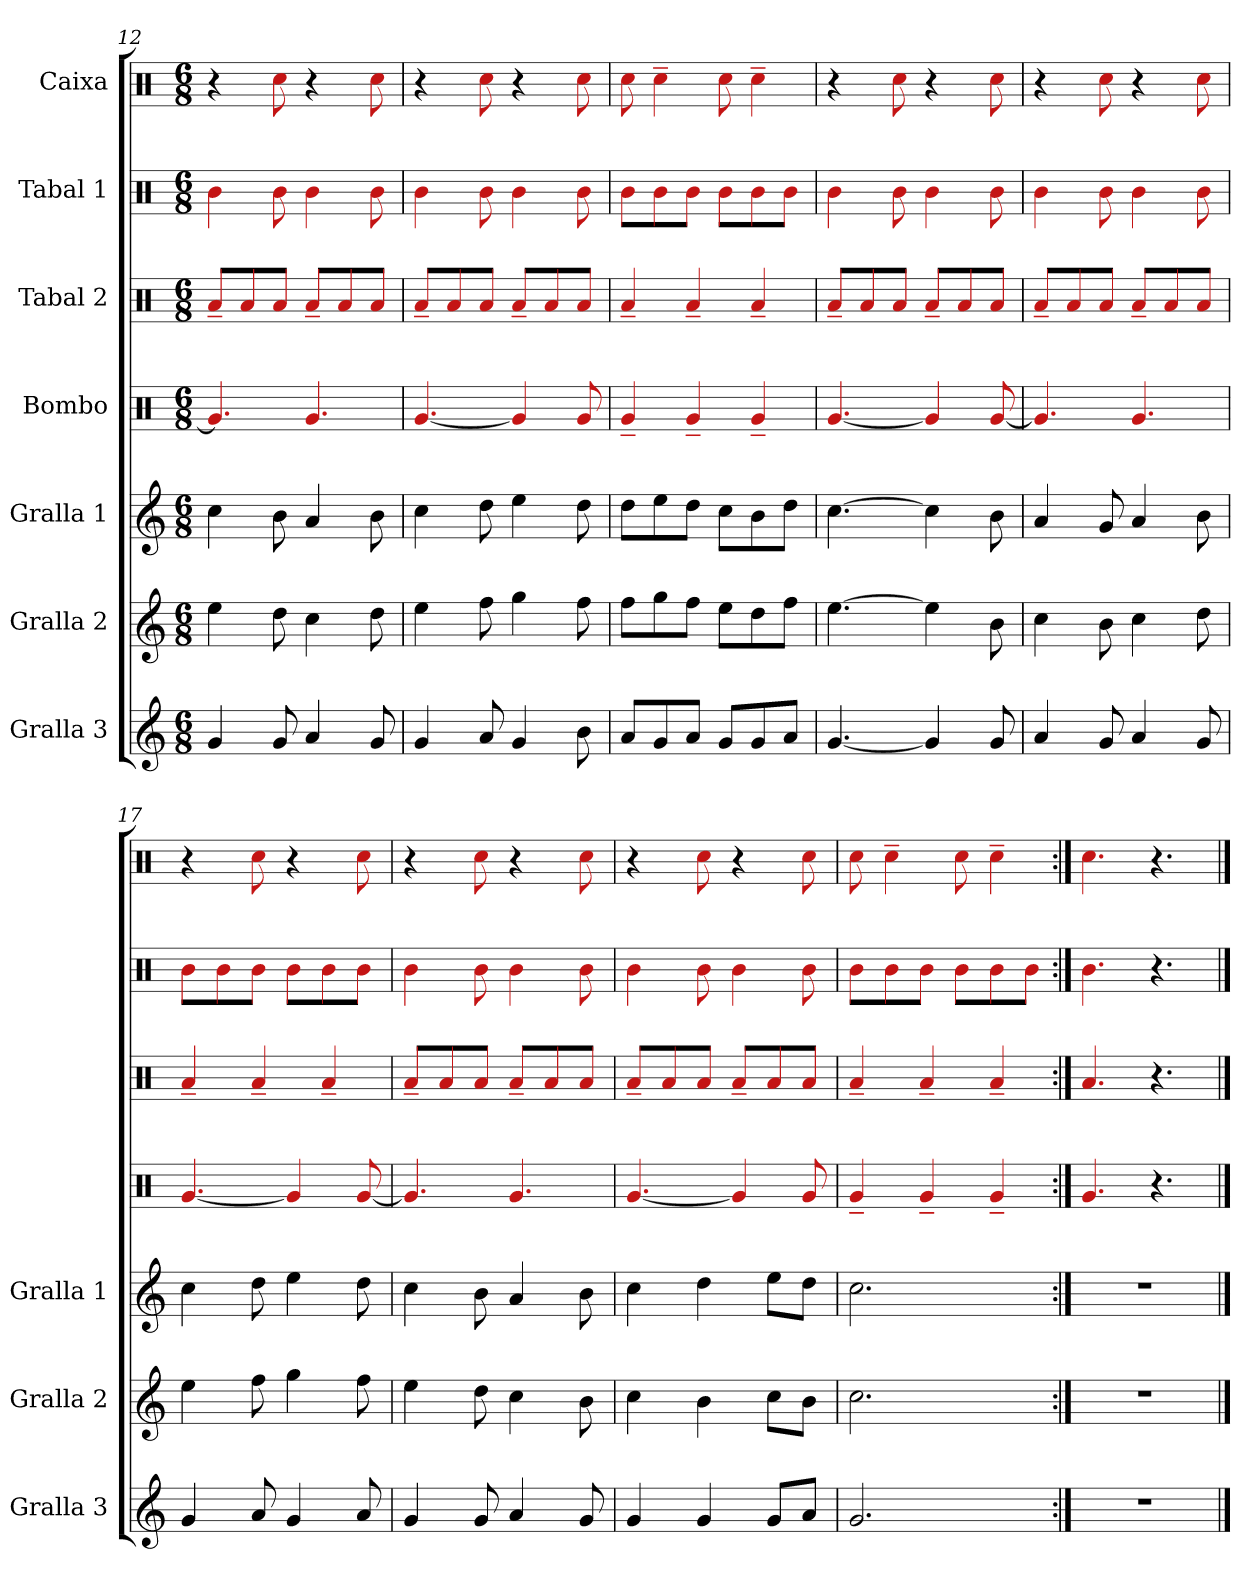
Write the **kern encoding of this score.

**kern	**kern	**kern	**kern	**kern	**kern	**kern
*part7	*part6	*part5	*part4	*part3	*part2	*part1
*staff7	*staff6	*staff5	*staff4	*staff3	*staff2	*staff1
*I"Gralla 3	*I"Gralla 2	*I"Gralla 1	*I"Bombo	*I"Tabal 2	*I"Tabal 1	*I"Caixa
*I'Gralla 3	*I'Gralla 2	*I'Gralla 1	*	*	*	*
*clefG2	*clefG2	*clefG2	*clefX	*clefX	*clefX	*clefX
*k[]	*k[]	*k[]	*k[]	*k[]	*k[]	*k[]
*M6/8	*M6/8	*M6/8	*M6/8	*M6/8	*M6/8	*M6/8
=12	=12	=12	=12	=12	=12	=12
4g/	4ee\	4cc\	4.g/]	8a~/L	4b\	4r
.	.	.	.	8a/	.	.
8g/	8dd\	8b\	.	8a/J	8b\	8cc\
4a/	4cc\	4a/	4.g/	8a~/L	4b\	4r
.	.	.	.	8a/	.	.
8g/	8dd\	8b\	.	8a/J	8b\	8cc\
!!LO:PB:g=z
=13	=13	=13	=13	=13	=13	=13
4g/	4ee\	4cc\	[4.g/	8a~/L	4b\	4r
.	.	.	.	8a/	.	.
8a/	8ff\	8dd\	.	8a/J	8b\	8cc\
4g/	4gg\	4ee\	4g/]	8a~/L	4b\	4r
.	.	.	.	8a/	.	.
8b\	8ff\	8dd\	8g/	8a/J	8b\	8cc\
=14	=14	=14	=14	=14	=14	=14
8a/L	8ff\L	8dd\L	4g~/	4a~/	8b\L	8cc\
8g/	8gg\	8ee\	.	.	8b\	4cc~\
8a/J	8ff\J	8dd\J	4g~/	4a~/	8b\J	.
8g/L	8ee\L	8cc\L	.	.	8b\L	8cc\
8g/	8dd\	8b\	4g~/	4a~/	8b\	4cc~\
8a/J	8ff\J	8dd\J	.	.	8b\J	.
=15	=15	=15	=15	=15	=15	=15
[4.g/	[4.ee\	[4.cc\	[4.g/	8a~/L	4b\	4r
.	.	.	.	8a/	.	.
.	.	.	.	8a/J	8b\	8cc\
4g/]	4ee\]	4cc\]	4g/]	8a~/L	4b\	4r
.	.	.	.	8a/	.	.
8g/	8b\	8b\	[8g/	8a/J	8b\	8cc\
=16	=16	=16	=16	=16	=16	=16
4a/	4cc\	4a/	4.g/]	8a~/L	4b\	4r
.	.	.	.	8a/	.	.
8g/	8b\	8g/	.	8a/J	8b\	8cc\
4a/	4cc\	4a/	4.g/	8a~/L	4b\	4r
.	.	.	.	8a/	.	.
8g/	8dd\	8b\	.	8a/J	8b\	8cc\
!!LO:PB:g=z
=17	=17	=17	=17	=17	=17	=17
4g/	4ee\	4cc\	[4.g/	4a~/	8b\L	4r
.	.	.	.	.	8b\	.
8a/	8ff\	8dd\	.	4a~/	8b\J	8cc\
4g/	4gg\	4ee\	4g/]	.	8b\L	4r
.	.	.	.	4a~/	8b\	.
8a/	8ff\	8dd\	[8g/	.	8b\J	8cc\
=18	=18	=18	=18	=18	=18	=18
4g/	4ee\	4cc\	4.g/]	8a~/L	4b\	4r
.	.	.	.	8a/	.	.
8g/	8dd\	8b\	.	8a/J	8b\	8cc\
4a/	4cc\	4a/	4.g/	8a~/L	4b\	4r
.	.	.	.	8a/	.	.
8g/	8b\	8b\	.	8a/J	8b\	8cc\
=19	=19	=19	=19	=19	=19	=19
4g/	4cc\	4cc\	[4.g/	8a~/L	4b\	4r
.	.	.	.	8a/	.	.
4g/	4b\	4dd\	.	8a/J	8b\	8cc\
.	.	.	4g/]	8a~/L	4b\	4r
8g/L	8cc\L	8ee\L	.	8a/	.	.
8a/J	8b\J	8dd\J	8g/	8a/J	8b\	8cc\
=20	=20	=20	=20	=20	=20	=20
2.g/	2.cc\	2.cc\	4g~/	4a~/	8b\L	8cc\
.	.	.	.	.	8b\	4cc~\
.	.	.	4g~/	4a~/	8b\J	.
.	.	.	.	.	8b\L	8cc\
.	.	.	4g~/	4a~/	8b\	4cc~\
.	.	.	.	.	8b\J	.
=21:|!	=21:|!	=21:|!	=21:|!	=21:|!	=21:|!	=21:|!
2.r	2.r	2.r	4.g/	4.a/	4.b\	4.cc\
.	.	.	4.r	4.r	4.r	4.r
==	==	==	==	==	==	==
*-	*-	*-	*-	*-	*-	*-
